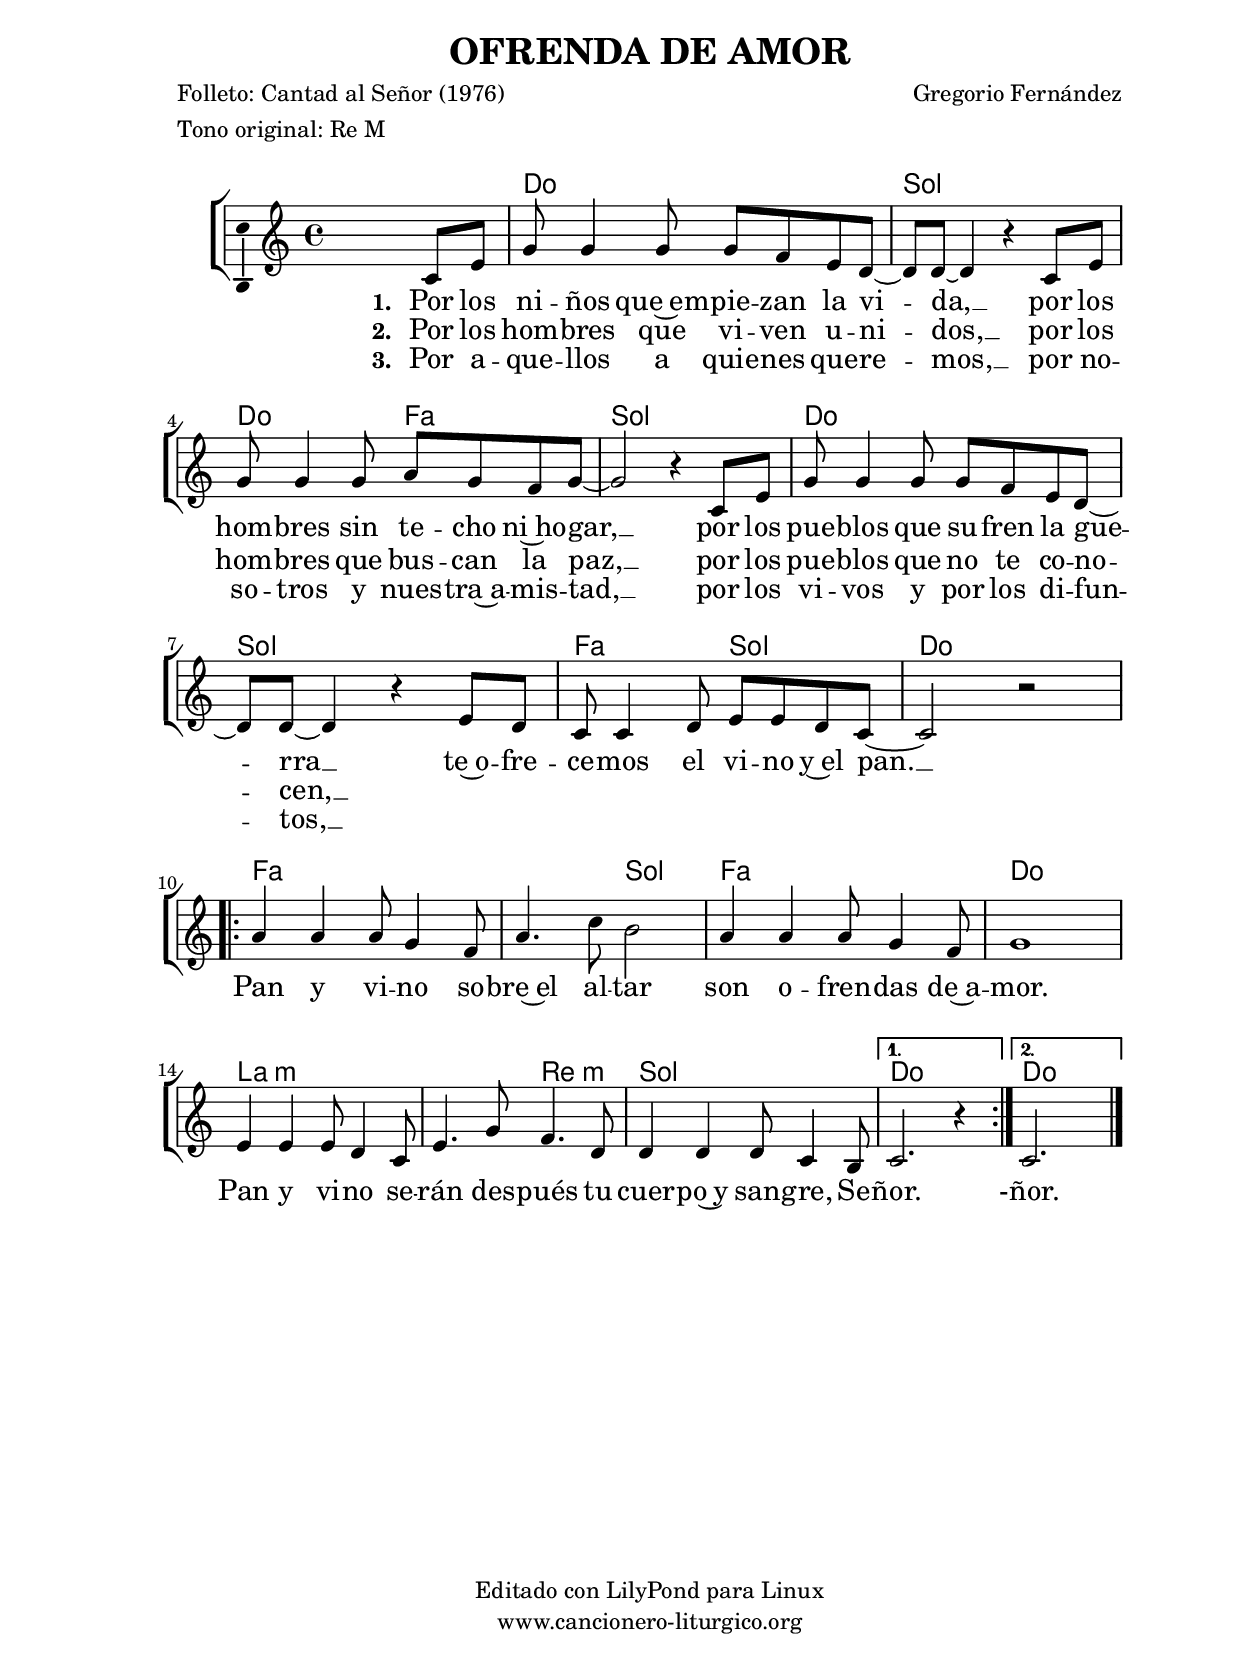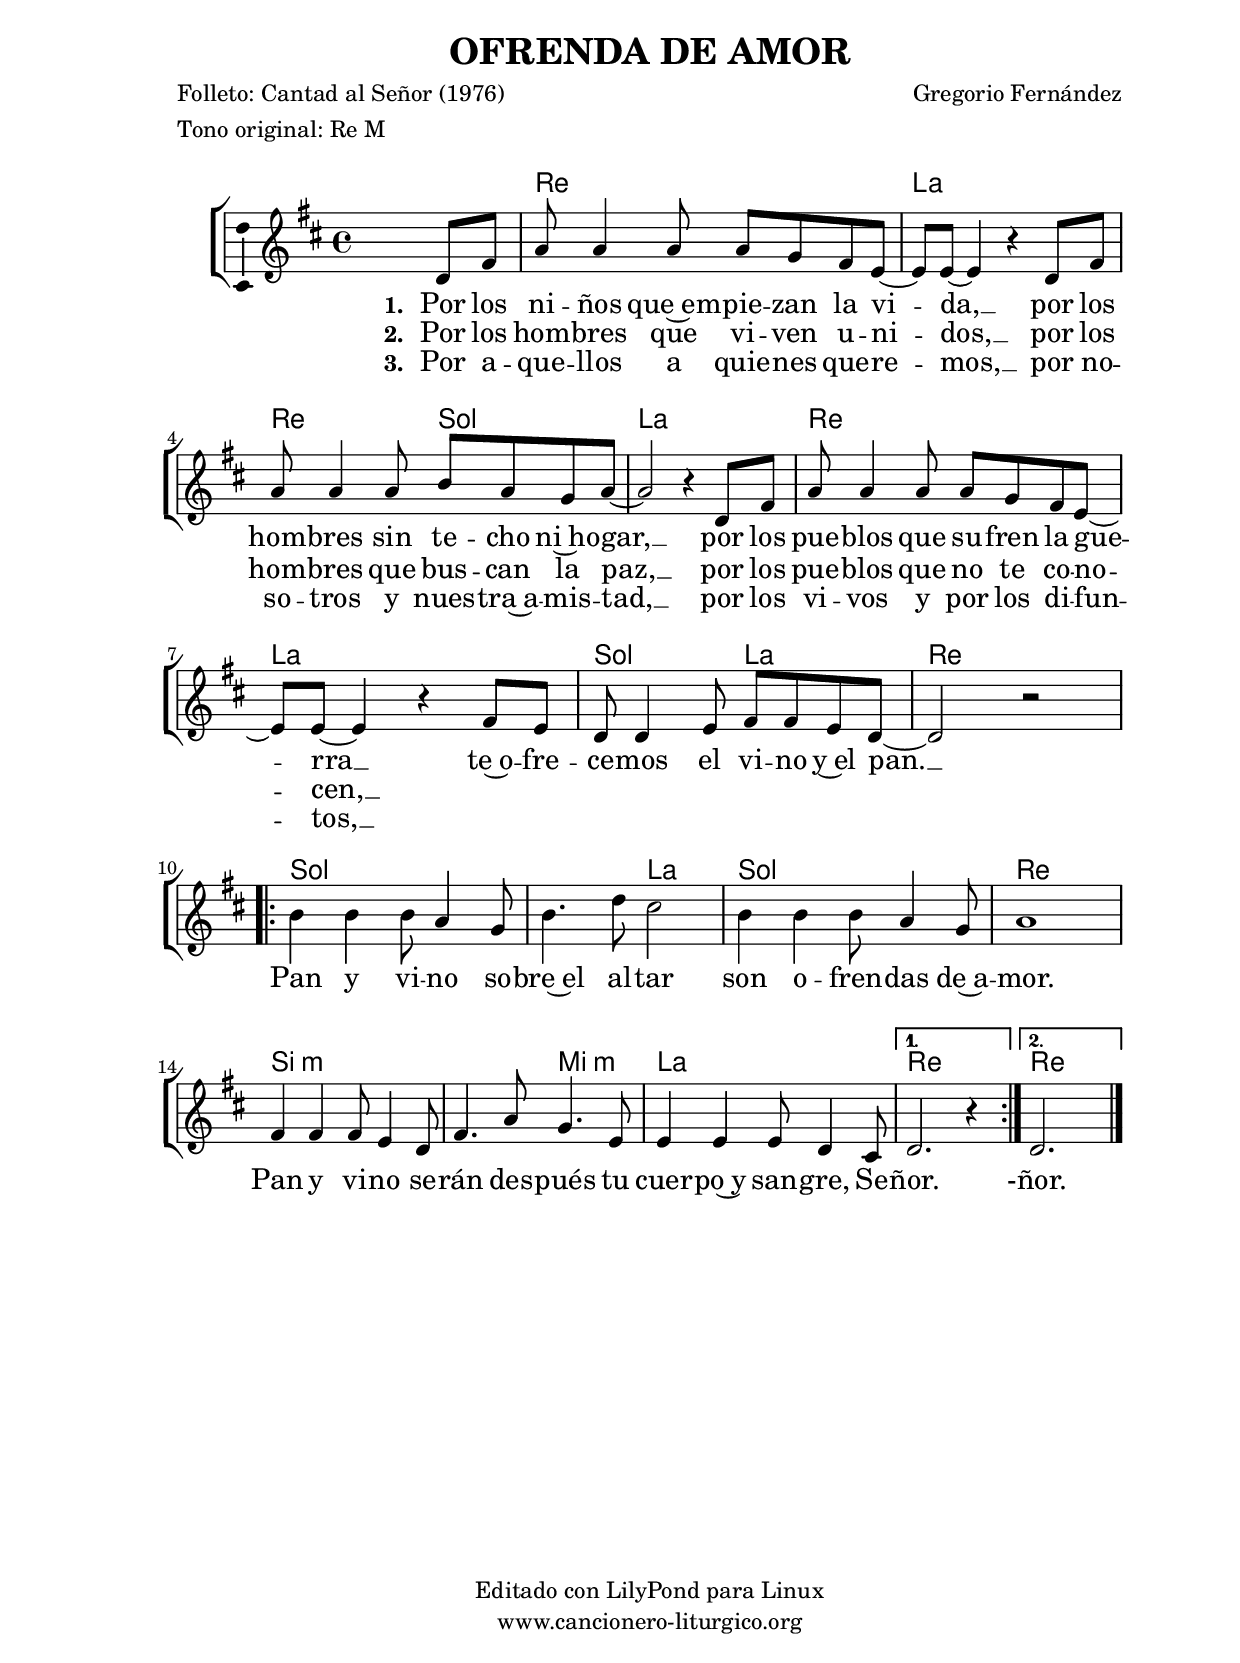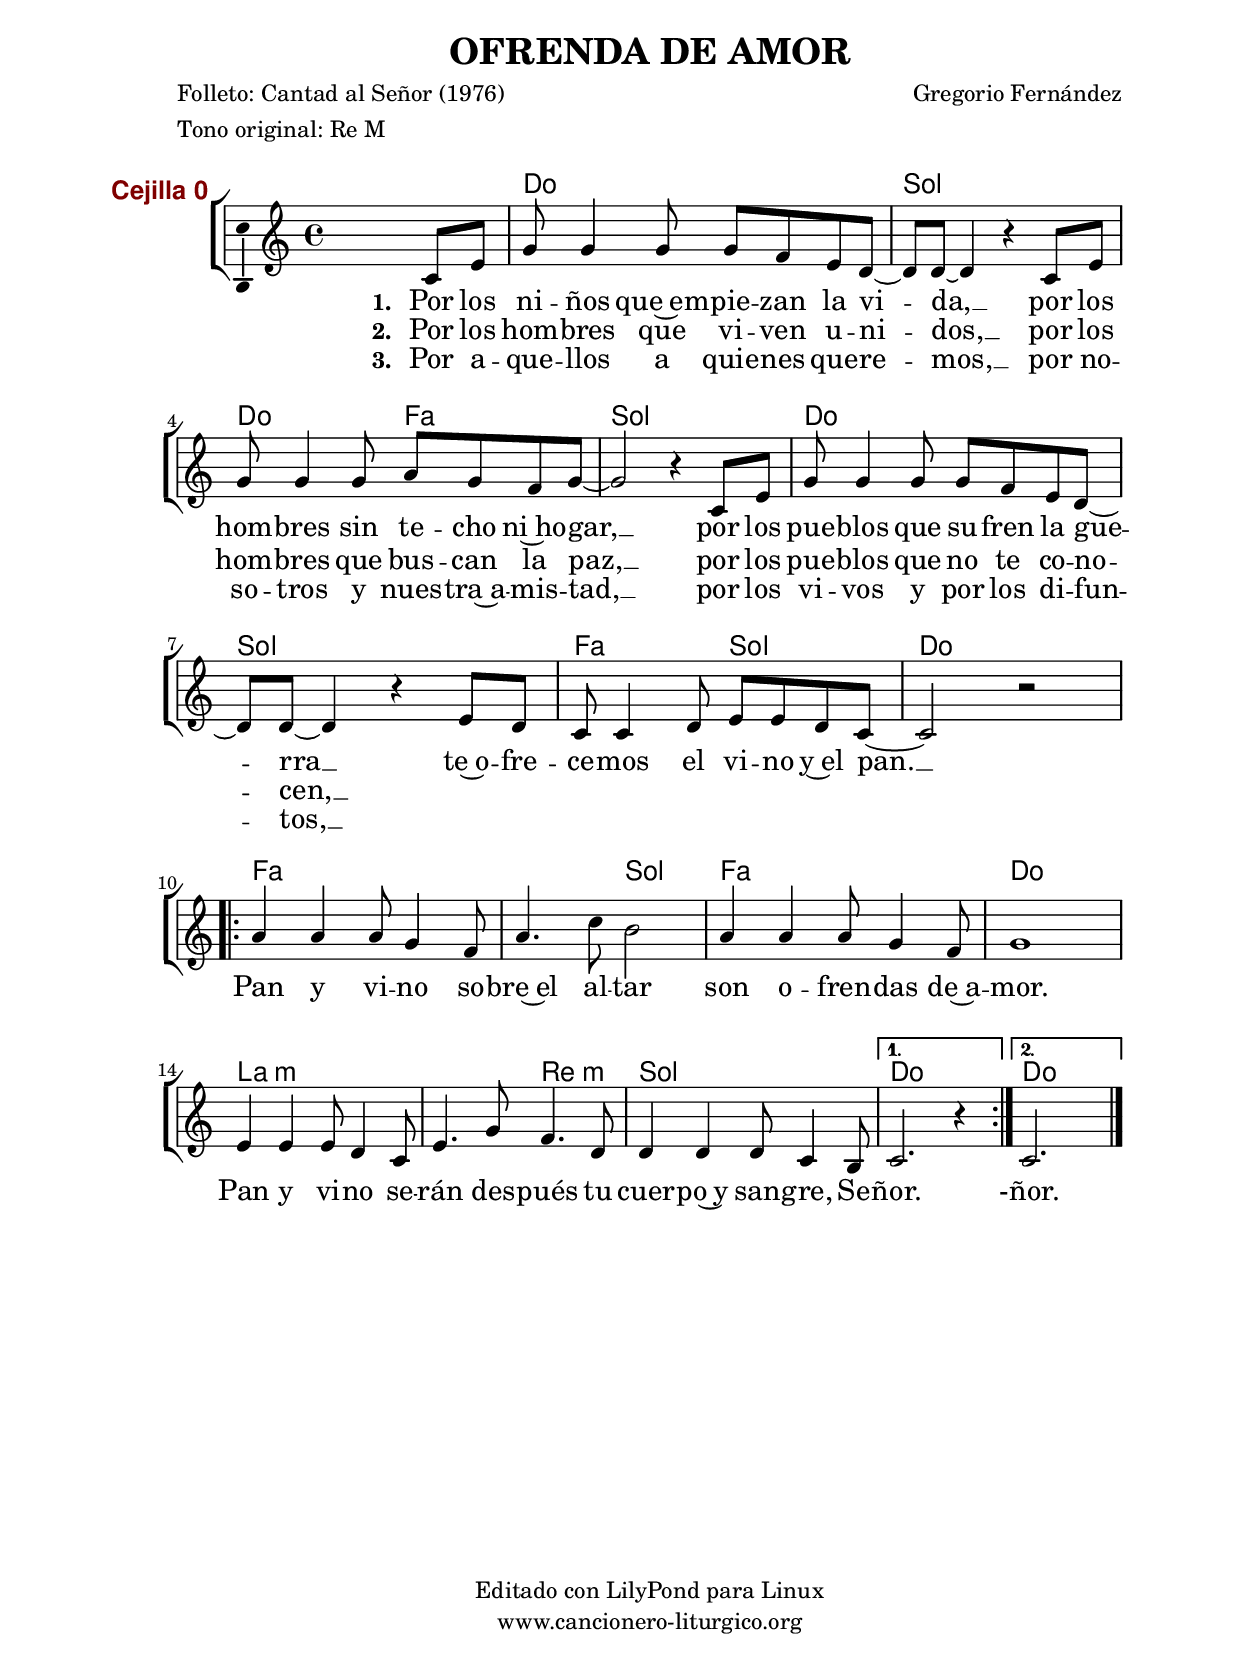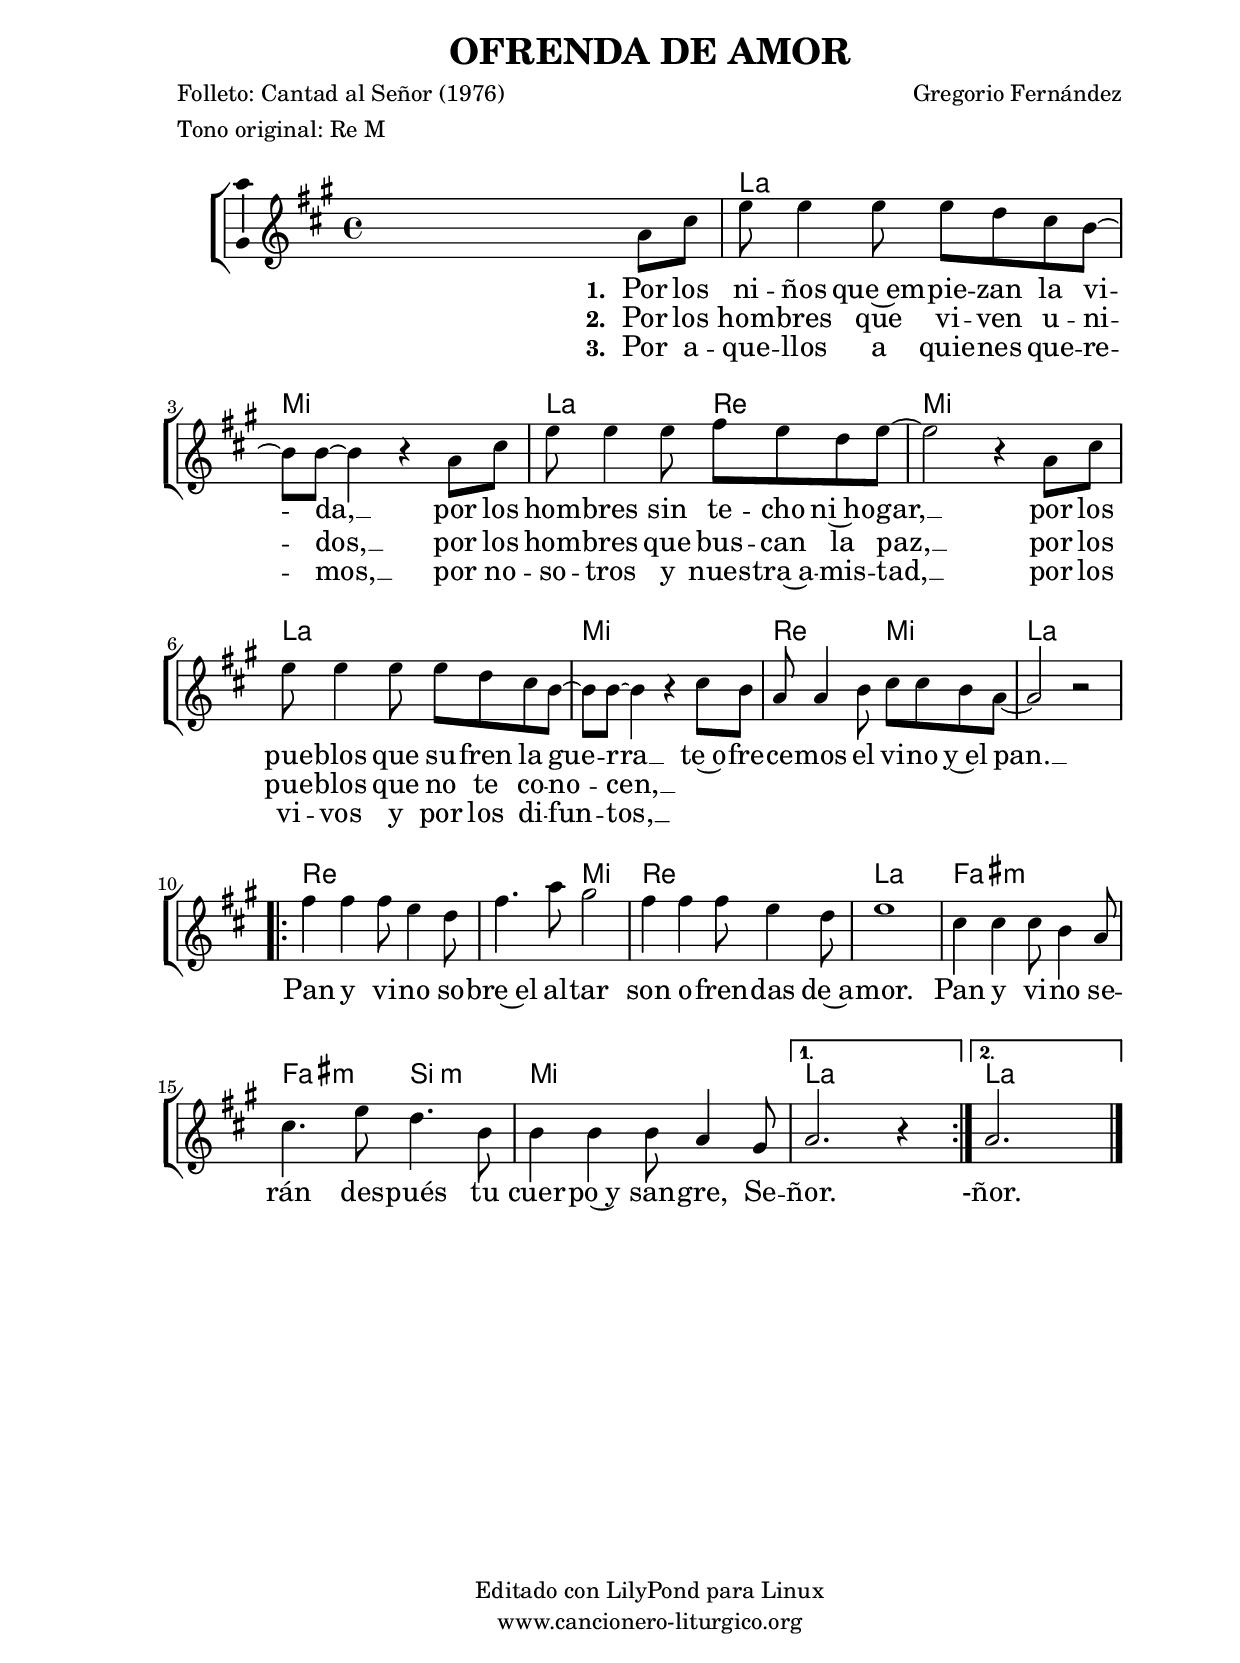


%versión de lilypond para la que se ha escrito esta partitura:
\version "2.16.0"

	%Tamaño papel
	#(set-default-paper-size "a4")
	%Tamaño partitura
	#(set-global-staff-size 20)
	%No responde al pulsar sobre una nota
	#(ly:set-option 'point-and-click #f)

%parámetros del encabezamiento:
\header {
	title = "OFRENDA DE AMOR"
	subtitle = ""
	composer = "Gregorio Fernández"
	poet = "Folleto: Cantad al Señor (1976)"
	meter = "Tono original: Re M"
	arranger = ""
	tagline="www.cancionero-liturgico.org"
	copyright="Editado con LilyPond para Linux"
	tiempo = ""
	usos = "Ofertorio"
	letra = ""
	}

%parámetros asociados al papel:
\paper  {
	oddHeaderMarkup = \markup {\fill-line { \on-the-fly #not-first-page \fromproperty #'header:title \on-the-fly #not-first-page \fromproperty #'header:composer }}
	evenHeaderMarkup = \markup {\fill-line { \fromproperty #'header:composer \fromproperty #'header:title }}
	#(set-paper-size "a4")
	print-page-number = ##f
	first-page-number = 1
	print-first-page-number = ##f
%	head-separation = 3.0 \cm
	top-margin = 2.0 \cm
	bottom-margin = 0.5\cm
%%%	bottom-margin = -2.0\cm
	left-margin = 3.0 \cm
	line-width = 16.0 \cm 
	indent = 8\mm
	interscoreline = 2.\mm
	between-system-space = 15\mm
%	para que las partituras no llenen la hoja:
	ragged-bottom = ##t
%	idem para la última hoja:
	ragged-last-bottom = ##f
%	para que las partituras llenen el ancho del papel:
	ragged-last = ##f
	after-title-space = 2.5 \cm
%page-count=1
%system-count=8

	%Flexible Vertical Spacing
%	markup-markup-spacing =
%	#'((basic-distance . 15) (minimum-distance . 15) (padding . 3))
	markup-system-spacing =
	#'((basic-distance . 15) (minimum-distance . 15) (padding . 3))
	system-system-spacing =
	#'((basic-distance . 15) (minimum-distance . 15) (padding . 3))
	score-system-spacing =
	#'((basic-distance . 15) (minimum-distance . 15) (padding . 5))
%	top-system-spacing = % header
%	#'((basic-distance . 8) (minimum-distance . 0) (padding . 0))
%	top-markup-spacing =
%	#'((basic-distance . 20) (minimum-distance . 20) (padding . 0))
	last-bottom-spacing = % footer
	#'((basic-distance . 5) (minimum-distance . 5) (padding . 0))
%	score-markup-spacing =
%	#'((basic-distance . 16) (minimum-distance . 13) (padding . 0))

	}


%parámetros que afectan a toda la partitura:
global =  {
	%clave de sol (G):
	\clef G
	%armadura:
	\transpose  a c
	\key a \major
	\tempo 4=100
	\set Score.tempoHideNote = ##t
	}


acordes = {
	\italianChords
	\chordmode {
	\transpose  a c
{
	s1 a1 e1 a2 d2 e1
	a1 e1 d2 e2 a1

\repeat volta 2 {
d1 d2 e2 d1 a1 fis1:m fis2:m b2:m e1
}

\alternative {
{
a1
}
{
a1
}
}

	}
	}
}

melodia = 
	\transpose  a c
{
	\relative c'{
	\time 4/4
%%%	\partial 4*1
s2. a'8 cis
e e4 e8 e d cis b~ 
b8 b8~b4 r4 a8 cis
e e4 e8 fis e d e~
e2 r4 a,8 cis
e e4 e8 e d cis b~
b8 b8~b4 r4 cis8 b
a a4 b8 cis cis b a~
a2 r2
%%%\bar "||"
\break

\repeat volta 2 {
fis'4 fis fis8 e4 d8
fis4. a8 gis2
fis4 fis fis8 e4 d8
e1
cis4 cis cis8 b4 a8
cis4. e8 d4. b8
b4 b b8 a4 gis8
}

\alternative {
{
a2. r4
}
{
a2. s4
}
}

\bar "|."
	}
	}


texto = \lyricmode {
	\set stanza =#"1. " Por los ni -- ños que~em -- pie -- zan la vi -- da, __
	por los hom -- bres sin te -- cho ni~ho -- gar, __
	por los pue -- blos que su -- fren la gue -- rra __
	te~o -- fre -- ce -- mos el vi -- no y~el pan. __

	Pan y vi -- no so -- bre~el al -- tar
	son o -- fren -- das de~a -- mor.
	Pan y vi -- no se -- rán des -- pués
	tu cuer -- po~y san -- gre, Se -- ñor.
-ñor.
	}

textob = \lyricmode {
	\set stanza =#"2. " Por los hom -- bres que vi -- ven u -- ni -- dos, __
por los hom -- bres que bus -- can la paz, __
por los pue -- blos que no te co -- no -- cen, __ "  "
%%%te~o -- fre -- ce -- mos el vi -- no y~el pan.

	}

textoc = \lyricmode {
	\set stanza =#"3. " Por a -- que -- llos a quie -- nes que -- re -- mos, __
por no -- so -- tros y nues -- tra~a -- mis -- tad, __
por los vi -- vos y por los di -- fun -- tos, __ "  "
%%%te~o -- fre -- ce -- mos el vi -- no y~el pan.

	}


acordesStaff = \context ChordNames = acordesStaff <<
	\set chordChanges = ##t
	\acordes
	>>


%%%%%%%%%%%%%%%%%%%%%%%%%%%%%%%%%%% CEJILLA %%%%%%%%%%%%%%%%%%%%%%%%%%%%%%%%%%%
acordescejilla = {
%%%	\override ChordNames.ChordName #'font-size = #-1
%%%	\override ChordNames.ChordName #'font-series = #'bold
	\transpose c c {
		\acordes
		}
	}

acordescejillaStaff = \context ChordNames = acordescejillaStaff <<
	\set Staff.instrumentName = \markup \with-color #darkred \larger \bold \sans "Cejilla 0"
	\set chordChanges = ##t
	\acordescejilla
	>>
%%%%%%%%%%%%%%%%%%%%%%%%%%%%%%%%%%% CEJILLA %%%%%%%%%%%%%%%%%%%%%%%%%%%%%%%%%%%


vozStaff = \context Voice = vozStaff
\with {\consists "Ambitus_engraver"}
<<
%	\set Staff.instrumentName = ""
%	\set Staff.shortInstrumentName = ""
%	\set Staff.midiInstrument = #"clarinet"
%	\set Staff.midiInstrument = #"cello"
%	\set Staff.midiInstrument = #"flute"
	\set Staff.midiInstrument = #"electric guitar (jazz)"
%	\set Staff.midiInstrument = #"english horn"
%	\set Staff.midiInstrument = #"violin"
%	\set Staff.midiInstrument = #"glockenspiel"
	\set Staff.midiMinimumVolume = #0.7
	\set Staff.midiMaximumVolume = #0.9
	\global
	\melodia
	>>

textoStaff = \context Lyrics = textoStaff <<
	\lyricsto vozStaff \texto
	>>

textobStaff = \context Lyrics = textobStaff <<
	\lyricsto vozStaff \textob
	>>

textocStaff = \context Lyrics = textocStaff <<
	\lyricsto vozStaff \textoc
	>>


\book {
	\score {
		\context ChoirStaff {
			\override StaffGroup.SystemStartBracket #'collapse-height = #1
			\override Score.SystemStartBar #'collapse-height = #1
			<<
			\acordesStaff
			\vozStaff
			\textoStaff
			\textobStaff
			\textocStaff
			>>
			}
		\layout {
	    		\context {
				\Lyrics
				\override LyricText #'font-size = #2
				}
	   		 \context {
				\Score
				\override StaffSymbol #'staff-space = #(magstep +3)
				}
			}
		}
	\score {
		\unfoldRepeats
		\context ChoirStaff {
			<<
			\acordesStaff
			\vozStaff
			>>
			}
		\midi {
	  		\context {
	  			\Score
				tempoWholesPerMinute = #(ly:make-moment 70 4)
				}
			}
		}
	}


%Partitura para guitarra
#(define output-suffix "G")
\book {
	\score {
		\context ChoirStaff {
			\override StaffGroup.SystemStartBracket #'collapse-height = #1
			\override Score.SystemStartBar #'collapse-height = #1
			<<
			\acordescejillaStaff
			\vozStaff
			\textoStaff
			\textobStaff
			\textocStaff
			>>
			}
		\layout {
%%%%%%%%%%%%%%%%%%%%%%%%%%%%%%%%%%% CEJILLA %%%%%%%%%%%%%%%%%%%%%%%%%%%%%%%%%%%
			\context {
				\ChordNames \consists Instrument_name_engraver
				}
%%%%%%%%%%%%%%%%%%%%%%%%%%%%%%%%%%% CEJILLA %%%%%%%%%%%%%%%%%%%%%%%%%%%%%%%%%%%
	    		\context {
				\Lyrics
				\override LyricText #'font-size = #2
				}
	   		 \context {
				\Score
				\override StaffSymbol #'staff-space = #(magstep +3)
				}
			}
		}
	}


#(define output-suffix "C")
\book {
	\score {
		\context ChoirStaff {
			\override StaffGroup.SystemStartBracket #'collapse-height = #1
			\override Score.SystemStartBar #'collapse-height = #1
\transpose c d
			<<
			\acordesStaff
			\vozStaff
			\textoStaff
			\textobStaff
			\textocStaff
			>>
			}
		\layout {
	    		\context {
				\Lyrics
				\override LyricText #'font-size = #2
				}
	   		 \context {
				\Score
				\override StaffSymbol #'staff-space = #(magstep +3)
				}
			}
		}
	}


#(define output-suffix "S")
\book {
	\score {
		\context ChoirStaff {
			\override StaffGroup.SystemStartBracket #'collapse-height = #1
			\override Score.SystemStartBar #'collapse-height = #1
\transpose c a
			<<
			\acordesStaff
			\vozStaff
			\textoStaff
			\textobStaff
			\textocStaff
			>>
			}
		\layout {
	    		\context {
				\Lyrics
				\override LyricText #'font-size = #2
				}
	   		 \context {
				\Score
				\override StaffSymbol #'staff-space = #(magstep +3)
				}
			}
		}
	}


